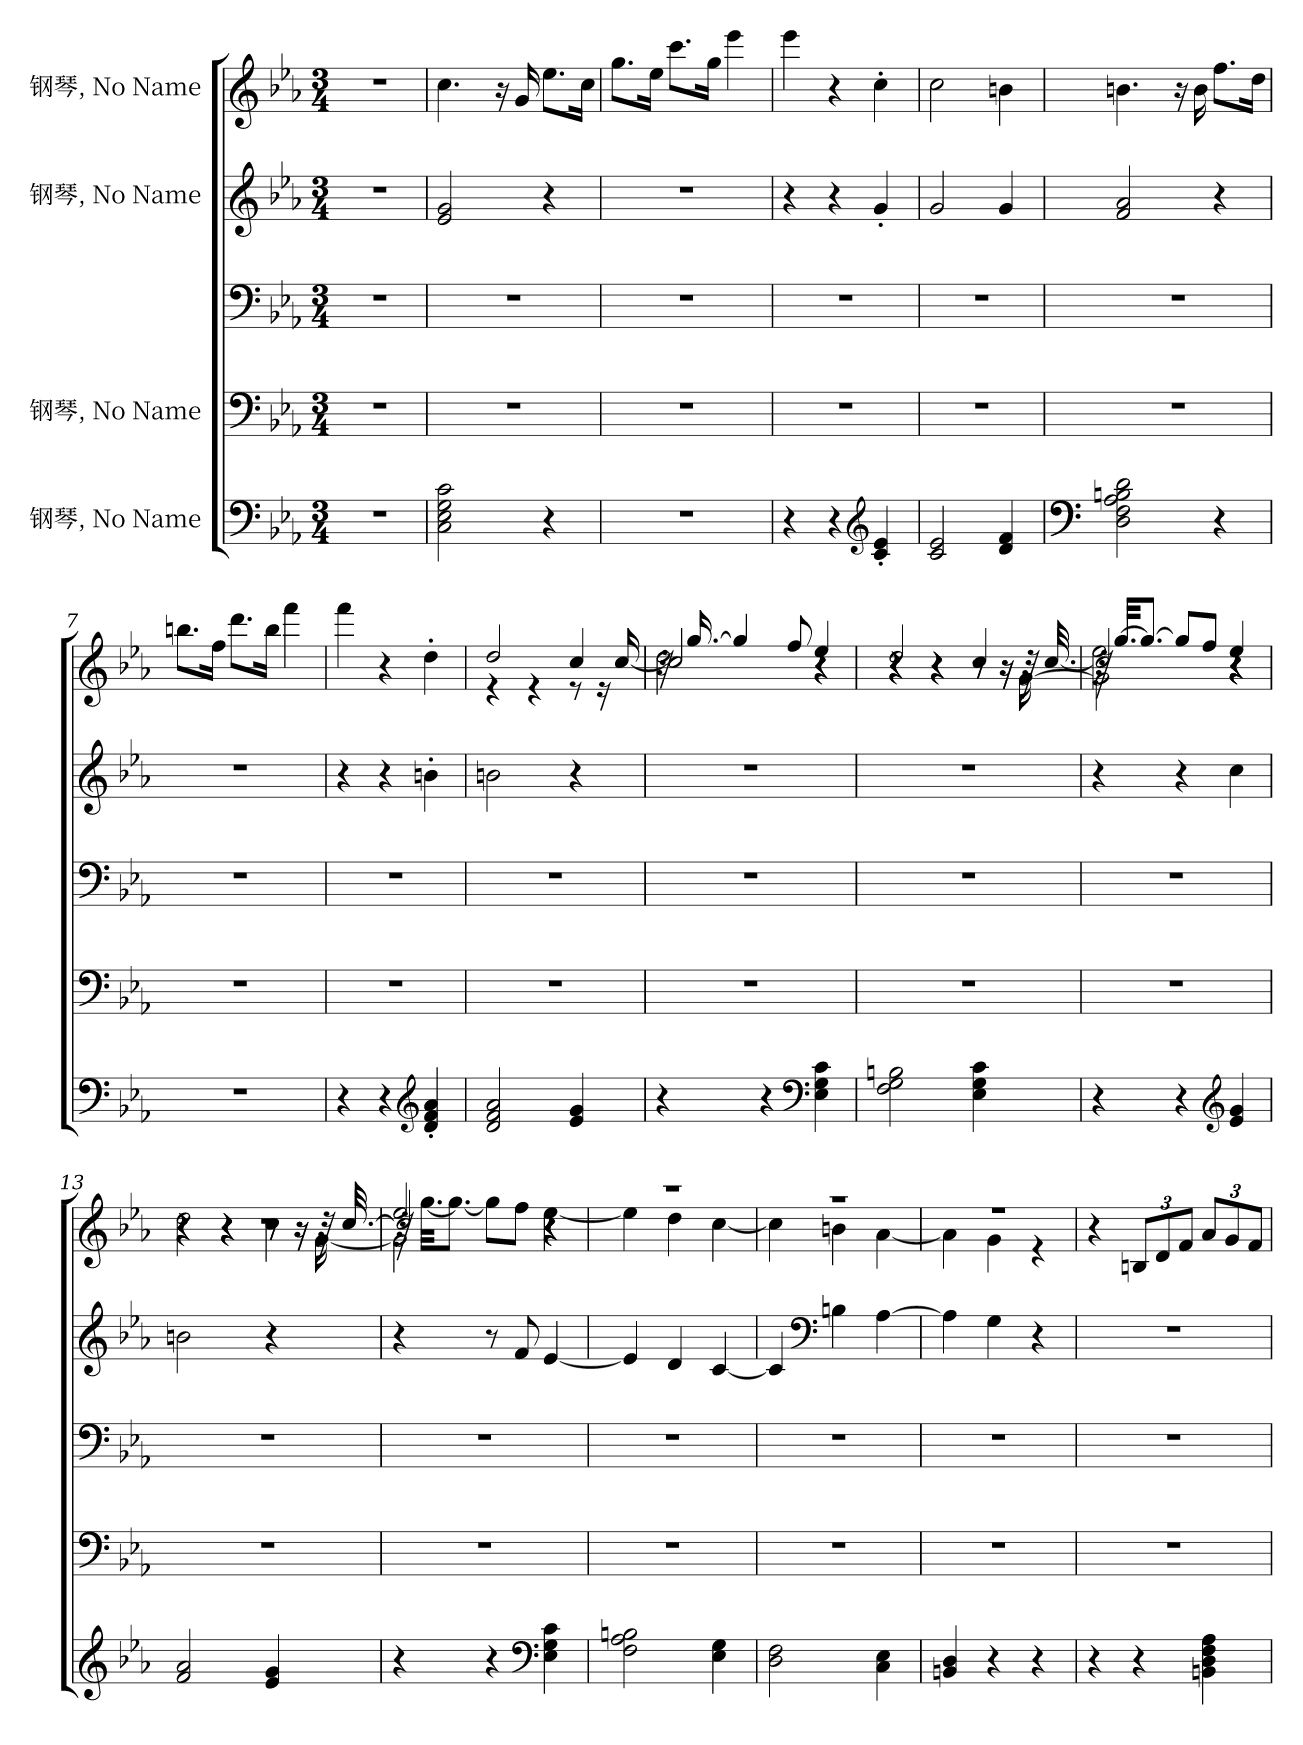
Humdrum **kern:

**kern	**kern	**kern	**kern	**kern
*part4	*part3	*part3	*part2	*part1
*staff5	*staff4	*staff3	*staff2	*staff1
*I"钢琴, No Name	*I"钢琴, No Name	*	*I"钢琴, No Name	*I"钢琴, No Name
*clefF4	*clefF4	*clefF4	*clefG2	*clefG2
*k[b-e-a-]	*k[b-e-a-]	*k[b-e-a-]	*k[b-e-a-]	*k[b-e-a-]
*M3/4	*M3/4	*M3/4	*M3/4	*M3/4
*MM132	*MM132	*MM132	*MM132	*MM132
=1	=1	=1	=1	=1
2.r	2.r	2.r	2.r	2.r
=2	=2	=2	=2	=2
*	*	*	*	*MM227
2C\ 2E-\ 2G\ 2c\	2.r	2.r	2e-/ 2g/	4.cc\
*	*	*	*	*MM233
.	.	.	.	16r
.	.	.	.	16g/
4r	.	.	4r	8.ee-\L
.	.	.	.	16cc\Jk
=3	=3	=3	=3	=3
2.r	2.r	2.r	2.r	8.gg\L
.	.	.	.	16ee-\Jk
.	.	.	.	8.ccc\L
.	.	.	.	16gg\Jk
.	.	.	.	4eee-\
=4	=4	=4	=4	=4
*	*	*	*	*MM219
4r	2.r	2.r	4r	4eee-\
4r	.	.	4r	4r
*clefG2	*	*	*	*
*	*	*	*	*MM217
4c/' 4e-/'	.	.	4g'/	4cc'\
=5	=5	=5	=5	=5
*	*	*	*	*MM219
2c/ 2e-/	2.r	2.r	2g/	2cc\
*	*	*	*	*MM203
4d/ 4f/	.	.	4g/	4bn\
=6	=6	=6	=6	=6
*clefF4	*	*	*	*
*	*	*	*	*MM227
2D\ 2F\ 2A-\ 2Bn\ 2d\	2.r	2.r	2f/ 2a-/	4.bn\
*	*	*	*	*MM233
.	.	.	.	16r
.	.	.	.	16b\
4r	.	.	4r	8.ff\L
.	.	.	.	16dd\Jk
!!LO:LB:g=z
=7	=7	=7	=7	=7
2.r	2.r	2.r	2.r	8.bbn\L
.	.	.	.	16ff\Jk
.	.	.	.	8.ddd\L
.	.	.	.	16bb\Jk
.	.	.	.	4fff\
=8	=8	=8	=8	=8
*	*	*	*	*MM219
4r	2.r	2.r	4r	4fff\
4r	.	.	4r	4r
*clefG2	*	*	*	*
*	*	*	*	*MM217
4d/' 4f/' 4a-/'	.	.	4bn'\	4dd'\
=9	=9	=9	=9	=9
*	*	*	*	*MM219
*	*	*	*	*^
2d/ 2f/ 2a-/	2.r	2.r	2bn\	2dd/	4r
.	.	.	.	.	4r
4e-/ 4g/	.	.	4r	4cc/	8r
.	.	.	.	.	16r
*	*	*	*	*MM222	*
.	.	.	.	.	[16cc/
*	*	*	*	*v	*v
=10	=10	=10	=10	=10
*	*	*	*	*MM223
*	*	*	*	*^
*	*	*	*	*	*^
4r	2.r	2.r	2.r	32r	2dd\	2cc/]
.	.	.	.	[16.gg/	.	.
.	.	.	.	4gg/]	.	.
4r	.	.	.	.	.	.
.	.	.	.	8ff/	.	.
*clefF4	*	*	*	*	*	*
4E-\ 4G\ 4c\	.	.	.	4ee-/	4r	4r
=11	=11	=11	=11	=11	=11	=11
2F\ 2G\ 2Bn\	2.r	2.r	2.r	2dd/	4r	4r
.	.	.	.	.	4r	4r
*	*	*	*	*MM194	*	*
4E-\ 4G\ 4c\	.	.	.	4cc/	8r	8r
.	.	.	.	.	16r	16r
*	*	*	*	*MM223	*	*
.	.	.	.	.	64r	[16g\
.	.	.	.	.	[32.cc/	.
!!LO:PB:g=z
=12	=12	=12	=12	=12	=12	=12
*	*	*	*	*	*	*^
4r	2.r	2.r	4r	64r	2ee-\	2cc/]	2g\]
.	.	.	.	[32.gg/KKL	.	.	.
*	*	*	*	*MM225	*	*	*
.	.	.	.	8.gg/J_	.	.	.
4r	.	.	4r	8gg/L]	.	.	.
.	.	.	.	8ff/J	.	.	.
*clefG2	*	*	*	*	*	*	*
4e-/ 4g/	.	.	4cc\	4ee-/	4r	4r	4r
=13	=13	=13	=13	=13	=13	=13	=13
2f/ 2a-/	2.r	2.r	2bn\	2.r	2dd\	4r	4r
.	.	.	.	.	.	4r	4r
*	*	*	*	*MM183	*	*	*
4e-/ 4g/	.	.	4r	.	4cc\	8r	8r
.	.	.	.	.	.	16r	16r
*	*	*	*	*MM223	*	*	*
.	.	.	.	.	.	64r	[16g\
.	.	.	.	.	.	[32.cc/	.
=14	=14	=14	=14	=14	=14	=14	=14
4r	2.r	2.r	4r	2ee-/	64r	2cc/]	2g\]
.	.	.	.	.	[32.gg\KKL	.	.
.	.	.	.	.	8.gg\J_	.	.
4r	.	.	8r	.	8gg\L]	.	.
.	.	.	8f/	.	8ff\J	.	.
*clefF4	*	*	*	*	*	*	*
4E-\ 4G\ 4c\	.	.	[4e-/	4r	[4ee-\	4r	4r
*	*	*	*	*	*v	*v	*v
=15	=15	=15	=15	=15	=15
2F\ 2A-\ 2Bn\	2.r	2.r	4e-/]	2.r	4ee-\]
.	.	.	4d/	.	4dd\
4E-\ 4G\	.	.	[4c/	.	[4cc\
=16	=16	=16	=16	=16	=16
2D\ 2F\	2.r	2.r	4c/]	2.r	4cc\]
*	*	*	*clefF4	*	*
.	.	.	4Bn\	.	4bn\
4C\ 4E-\	.	.	[4A-\	.	[4a-\
!!LO:LB:g=z	!!
=17	=17	=17	=17	=17	=17
*	*	*	*	*MM217	*
4BBn/ 4D/	2.r	2.r	4A-\]	2.r	4a-\]
4r	.	.	4G\	.	4g\
4r	.	.	4r	.	4r
*	*	*	*	*v	*v
=18	=18	=18	=18	=18
4r	2.r	2.r	2.r	4r
*	*	*	*	*Xbrackettup
4r	.	.	.	12Bn/L
.	.	.	.	12d/
.	.	.	.	12f/J
4BBn\ 4D\ 4F\ 4A-\	.	.	.	12a-/L
.	.	.	.	12g/
.	.	.	.	12f/J
=	=	=	=	=
*-	*-	*-	*-	*-
